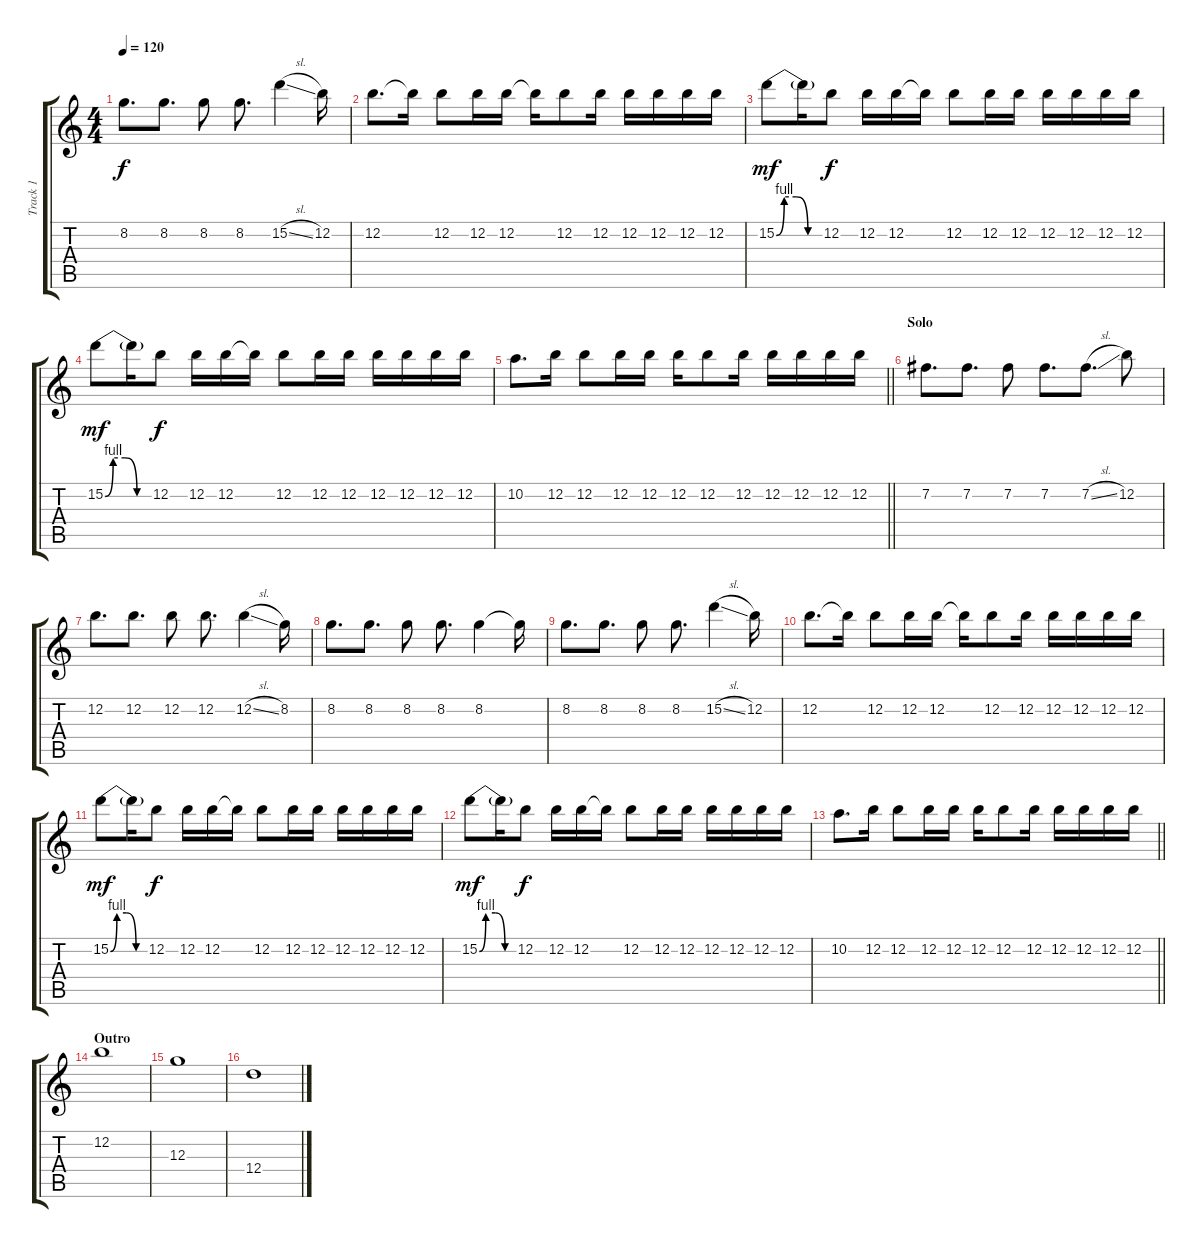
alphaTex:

\track ("Track 1" "Track 1") {instrument electricguitarclean}
\staff {score tabs}
\tuning (E4 B3 G3 D3 A2 E2) {hide}
\ts (4 4)
\tempo 120
\clef g2
\ks c
8.2.8{d dy f} 8.2.8{d} 8.2.8 8.2.8{d} 15.2{sl}.4 12.2.16 |
12.2.8{d} 12.2{t}.16 12.2.8 12.2.16 12.2.16 12.2{t}.16 12.2.8 12.2.16 12.2.16 12.2.16 12.2.16 12.2.16 |
15.2{be (custom 0 0 10 4 25 4 40 0 60 0)}.8{dy mf} 15.2{t}.16 12.2.8{dy f} 12.2.16 12.2.16 12.2{t}.16 12.2.8 12.2.16 12.2.16 12.2.16 12.2.16 12.2.16 12.2.16 |
15.2{be (custom 0 0 10 4 25 4 40 0 60 0)}.8{dy mf} 15.2{t}.16 12.2.8{dy f} 12.2.16 12.2.16 12.2{t}.16 12.2.8 12.2.16 12.2.16 12.2.16 12.2.16 12.2.16 12.2.16 |
\barLineRight lightlight
10.2.8{d} 12.2.16 12.2.8 12.2.16 12.2.16 12.2.16 12.2.8 12.2.16 12.2.16 12.2.16 12.2.16 12.2.16 |
\section ("" "Solo")
7.2.8{d} 7.2.8{d} 7.2.8 7.2.8{d} 7.2{sl}.8{d} 12.2.8 |
12.2.8{d} 12.2.8{d} 12.2.8 12.2.8{d} 12.2{sl}.4 8.2.16 |
8.2.8{d} 8.2.8{d} 8.2.8 8.2.8{d} 8.2.4 8.2{t}.16 |
8.2.8{d} 8.2.8{d} 8.2.8 8.2.8{d} 15.2{sl}.4 12.2.16 |
12.2.8{d} 12.2{t}.16 12.2.8 12.2.16 12.2.16 12.2{t}.16 12.2.8 12.2.16 12.2.16 12.2.16 12.2.16 12.2.16 |
15.2{be (custom 0 0 10 4 25 4 40 0 60 0)}.8{dy mf} 15.2{t}.16 12.2.8{dy f} 12.2.16 12.2.16 12.2{t}.16 12.2.8 12.2.16 12.2.16 12.2.16 12.2.16 12.2.16 12.2.16 |
15.2{be (custom 0 0 10 4 25 4 40 0 60 0)}.8{dy mf} 15.2{t}.16 12.2.8{dy f} 12.2.16 12.2.16 12.2{t}.16 12.2.8 12.2.16 12.2.16 12.2.16 12.2.16 12.2.16 12.2.16 |
\barLineRight lightlight
10.2.8{d} 12.2.16 12.2.8 12.2.16 12.2.16 12.2.16 12.2.8 12.2.16 12.2.16 12.2.16 12.2.16 12.2.16 |
\section ("" "Outro")
12.2.1 |
12.3.1 |
12.4.1
